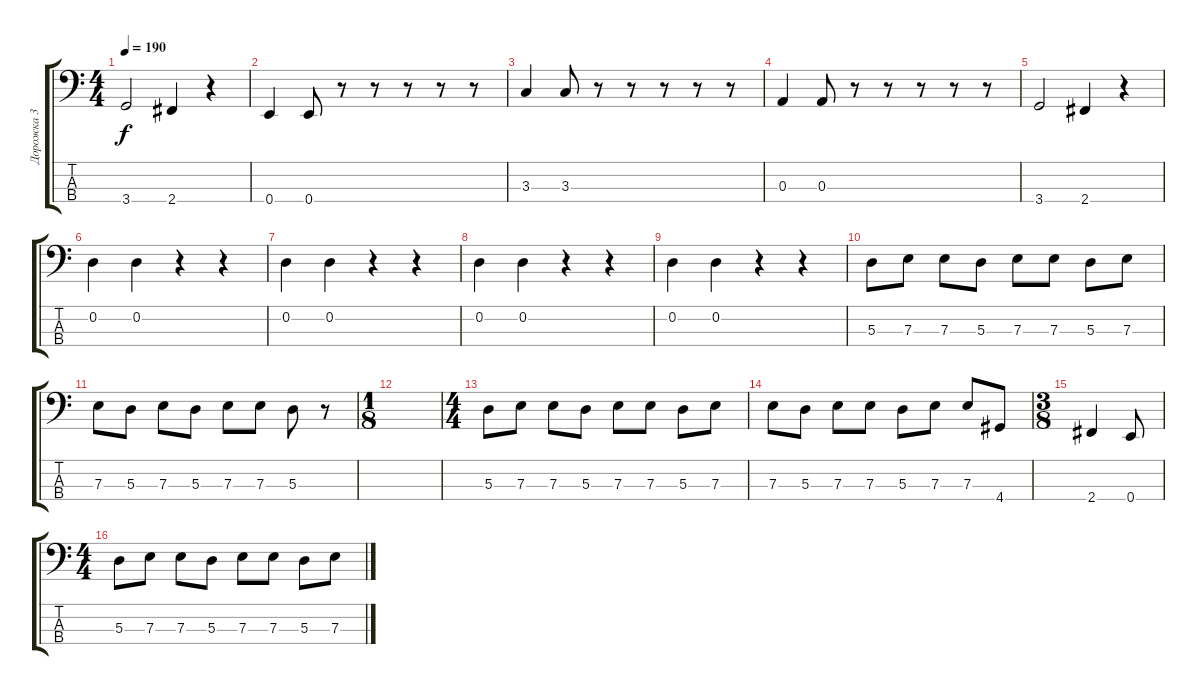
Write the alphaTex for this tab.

\track ("Дорожка 3" "Дорожка 3") {instrument electricbassfinger}
\staff {score tabs}
\tuning (G2 D2 A1 E1) {hide}
\ts (4 4)
\tempo 190
\clef f4
\ks c
3.4.2{dy f} 2.4.4 r.4 |
0.4.4 0.4.8 r.8 r.8 r.8 r.8 r.8 |
3.3.4 3.3.8 r.8 r.8 r.8 r.8 r.8 |
0.3.4 0.3.8 r.8 r.8 r.8 r.8 r.8 |
3.4.2 2.4.4 r.4 |
0.2.4 0.2.4 r.4 r.4 |
0.2.4 0.2.4 r.4 r.4 |
0.2.4 0.2.4 r.4 r.4 |
0.2.4 0.2.4 r.4 r.4 |
5.3.8 7.3.8 7.3.8 5.3.8 7.3.8 7.3.8 5.3.8 7.3.8 |
7.3.8 5.3.8 7.3.8 5.3.8 7.3.8 7.3.8 5.3.8 r.8 |
\ts (1 8)
|
\ts (4 4)
5.3.8 7.3.8 7.3.8 5.3.8 7.3.8 7.3.8 5.3.8 7.3.8 |
7.3.8 5.3.8 7.3.8 7.3.8 5.3.8 7.3.8 7.3.8 4.4.8 |
\ts (3 8)
2.4.4 0.4.8 |
\ts (4 4)
5.3.8 7.3.8 7.3.8 5.3.8 7.3.8 7.3.8 5.3.8 7.3.8
